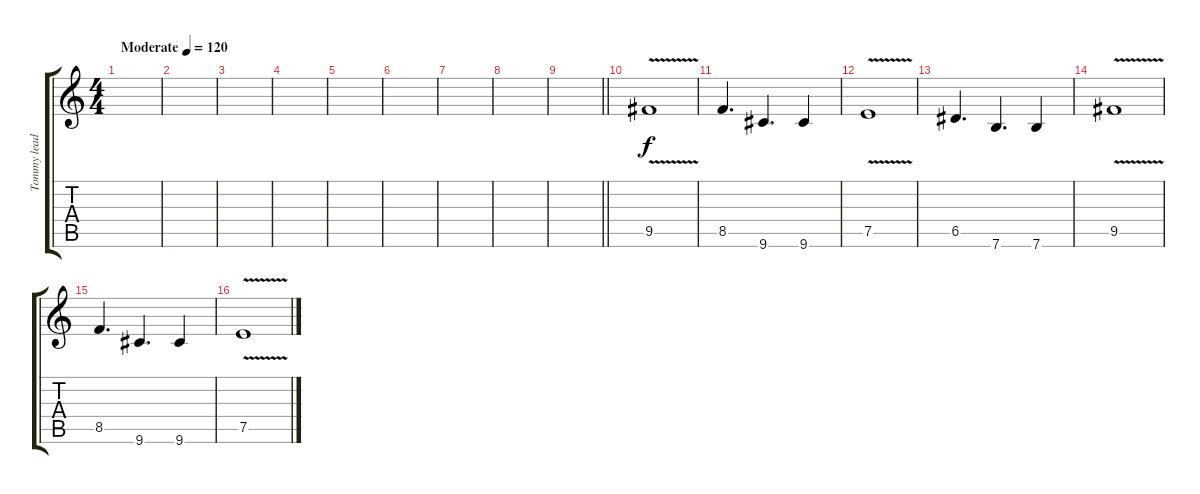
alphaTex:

\track ("Tommy lead guitar" "Tommy lead") {instrument distortionguitar}
\staff {score tabs}
\tuning (E4 B3 G3 D3 A2 E2) {hide}
\ts (4 4)
\tempo (120 "Moderate")
\clef g2
\ks c
|
|
|
|
|
|
|
|
\barLineRight lightlight
|
9.5{v}.1 |
8.5.4{d} 9.6.4{d} 9.6.4 |
7.5{v}.1 |
6.5.4{d} 7.6.4{d} 7.6.4 |
9.5{v}.1 |
8.5.4{d} 9.6.4{d} 9.6.4 |
7.5{v}.1
